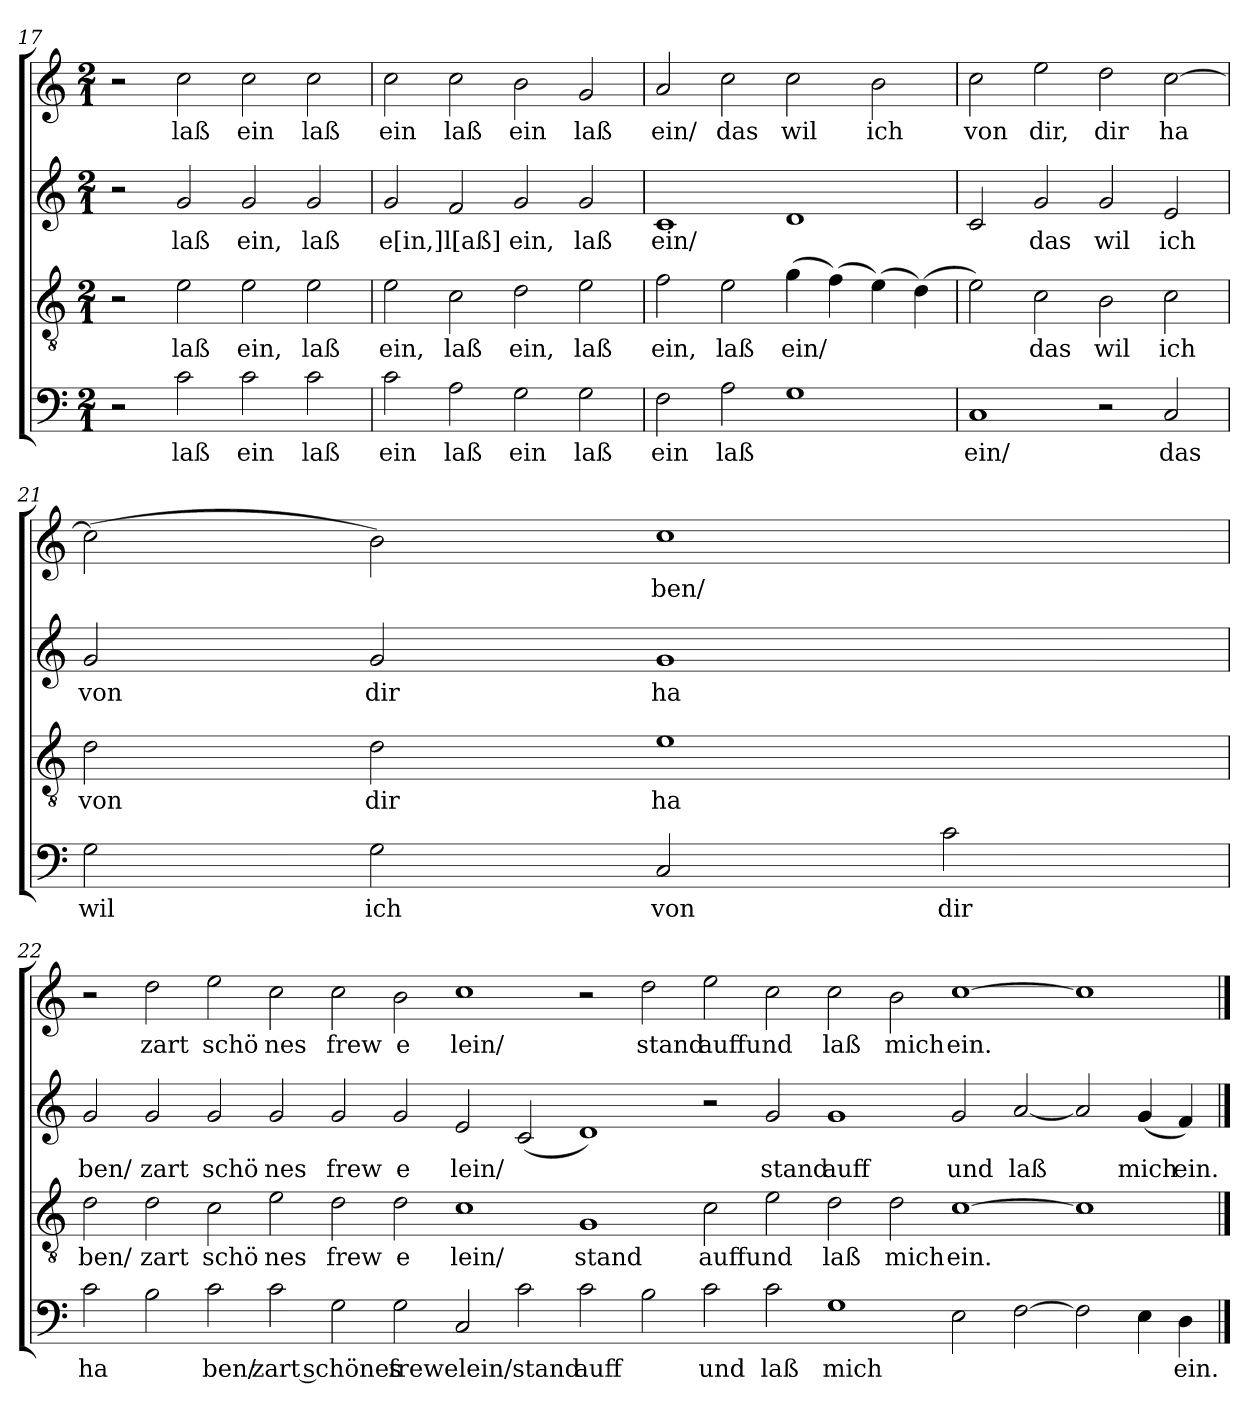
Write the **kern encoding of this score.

**kern	**text	**kern	**text	**kern	**text	**kern	**text
*part4	*part4	*part3	*part3	*part2	*part2	*part1	*part1
*staff4	*staff4	*staff3	*staff3	*staff2	*staff2	*staff1	*staff1
!!LO:LB:g=z
*clefF4	*	*clefGv2	*	*clefG2	*	*clefG2	*
*k[]	*	*k[]	*	*k[]	*	*k[]	*
*C:	*	*C:	*	*C:	*	*C:	*
*M2/1	*	*M2/1	*	*M2/1	*	*M2/1	*
=17	=17	=17	=17	=17	=17	=17	=17
2r	.	2r	.	2r	.	2r	.
!	!LO:LY:b	!	!LO:LY:b	!	!LO:LY:b	!	!LO:LY:b
2c\	laß	2e\	laß	2g/	laß	2cc\	laß
!	!LO:LY:b	!	!LO:LY:b	!	!LO:LY:b	!	!LO:LY:b
2c\	ein	2e\	ein,	2g/	ein,	2cc\	ein
!	!LO:LY:b	!	!LO:LY:b	!	!LO:LY:b	!	!LO:LY:b
2c\	laß	2e\	laß	2g/	laß	2cc\	laß
=18	=18	=18	=18	=18	=18	=18	=18
!	!LO:LY:b	!	!LO:LY:b	!	!LO:LY:b	!	!LO:LY:b
2c\	ein	2e\	ein,	2g/	e[in,]	2cc\	ein
!	!LO:LY:b	!	!LO:LY:b	!	!LO:LY:b	!	!LO:LY:b
2A\	laß	2c\	laß	2f/	l[aß]	2cc\	laß
!	!LO:LY:b	!	!LO:LY:b	!	!LO:LY:b	!	!LO:LY:b
2G\	ein	2d\	ein,	2g/	ein,	2b\	ein
!	!LO:LY:b	!	!LO:LY:b	!	!LO:LY:b	!	!LO:LY:b
2G\	laß	2e\	laß	2g/	laß	2g/	laß
=19	=19	=19	=19	=19	=19	=19	=19
!	!LO:LY:b	!	!LO:LY:b	!	!LO:LY:b	!	!LO:LY:b
2F\	ein	2f\	ein,	1c	ein/	2a/	ein/
!	!LO:LY:b	!	!LO:LY:b	!	!	!	!LO:LY:b
2A\	laß	2e\	laß	.	.	2cc\	das
!	!	!	!LO:LY:b	!	!	!	!LO:LY:b
1G	.	(>4g\	ein/	1d	.	2cc\	wil
.	.	(>4f\)	.	.	.	.	.
!	!	!	!	!	!	!	!LO:LY:b
.	.	(>4e\)	.	.	.	2b\	ich
.	.	(>4d\)	.	.	.	.	.
=20	=20	=20	=20	=20	=20	=20	=20
!	!LO:LY:b	!	!	!	!	!	!LO:LY:b
1C	ein/	2e\)	.	2c/	.	2cc\	von
!	!	!	!LO:LY:b	!	!LO:LY:b	!	!LO:LY:b
.	.	2c\	das	2g/	das	2ee\	dir,
!	!	!	!LO:LY:b	!	!LO:LY:b	!	!LO:LY:b
2r	.	2B\	wil	2g/	wil	2dd\	dir
!	!LO:LY:b	!	!LO:LY:b	!	!LO:LY:b	!	!LO:LY:b
2C/	das	2c\	ich	2e/	ich	[>2cc\	ha
=21	=21	=21	=21	=21	=21	=21	=21
!	!LO:LY:b	!	!LO:LY:b	!	!LO:LY:b	!	!
2G\	wil	2d\	von	2g/	von	(>2cc\]	.
!	!LO:LY:b	!	!LO:LY:b	!	!LO:LY:b	!	!
2G\	ich	2d\	dir	2g/	dir	2b\)	.
!	!LO:LY:b	!	!LO:LY:b	!	!LO:LY:b	!	!LO:LY:b
2C/	von	1e	ha	1g	ha	1cc	ben/
!	!LO:LY:b	!	!	!	!	!	!
2c\	dir	.	.	.	.	.	.
!!LO:PB:g=z
=22	=22	=22	=22	=22	=22	=22	=22
!	!LO:LY:b	!	!LO:LY:b	!	!LO:LY:b	!	!
2c\	ha	2d\	ben/	2g/	ben/	2r	.
!	!	!	!LO:LY:b	!	!LO:LY:b	!	!LO:LY:b
2B\	.	2d\	zart	2g/	zart	2dd\	zart
!	!LO:LY:b	!	!LO:LY:b	!	!LO:LY:b	!	!LO:LY:b
2c\	ben/	2c\	schö	2g/	schö	2ee\	schö
!	!LO:LY:b	!	!LO:LY:b	!	!LO:LY:b	!	!LO:LY:b
2c\	zart schönes	2e\	nes	2g/	nes	2cc\	nes
!	!	!	!LO:LY:b	!	!LO:LY:b	!	!LO:LY:b
2G\	.	2d\	frew	2g/	frew	2cc\	frew
!	!LO:LY:b	!	!LO:LY:b	!	!LO:LY:b	!	!LO:LY:b
2G\	frewelein/	2d\	e	2g/	e	2b\	e
!	!	!	!LO:LY:b	!	!LO:LY:b	!	!LO:LY:b
2C/	.	1c	lein/	2e/	lein/	1cc	lein/
!	!LO:LY:b	!	!	!	!	!	!
2c\	stand	.	.	(<2c/	.	.	.
!	!LO:LY:b	!	!LO:LY:b	!	!	!	!
2c\	auff	1G	stand	1d)	.	2r	.
!	!	!	!	!	!	!	!LO:LY:b
2B\	.	.	.	.	.	2dd\	stand
!	!LO:LY:b	!	!LO:LY:b	!	!	!	!LO:LY:b
2c\	und	2c\	auffund	2r	.	2ee\	auffund
!	!LO:LY:b	!	!	!	!LO:LY:b	!	!
2c\	laß	2e\	.	2g/	stand	2cc\	.
!	!LO:LY:b	!	!LO:LY:b	!	!LO:LY:b	!	!LO:LY:b
1G	mich	2d\	laß	1g	auff	2cc\	laß
!	!	!	!LO:LY:b	!	!	!	!LO:LY:b
.	.	2d\	mich	.	.	2b\	mich
!	!	!	!LO:LY:b	!	!LO:LY:b	!	!LO:LY:b
2E\	.	[>1c	ein.	2g/	und	[>1cc	ein.
!	!	!	!	!	!LO:LY:b	!	!
[>2F\	.	.	.	[<2a/	laß	.	.
2F\]	.	1c]	.	2a/]	.	1cc]	.
!	!	!	!	!	!LO:LY:b	!	!
4E\	.	.	.	(<4g/	mich	.	.
!	!LO:LY:b	!	!	!	!LO:LY:b	!	!
4D\	ein.	.	.	4f/)	ein.	.	.
==	==	==	==	==	==	==	==
*-	*-	*-	*-	*-	*-	*-	*-
